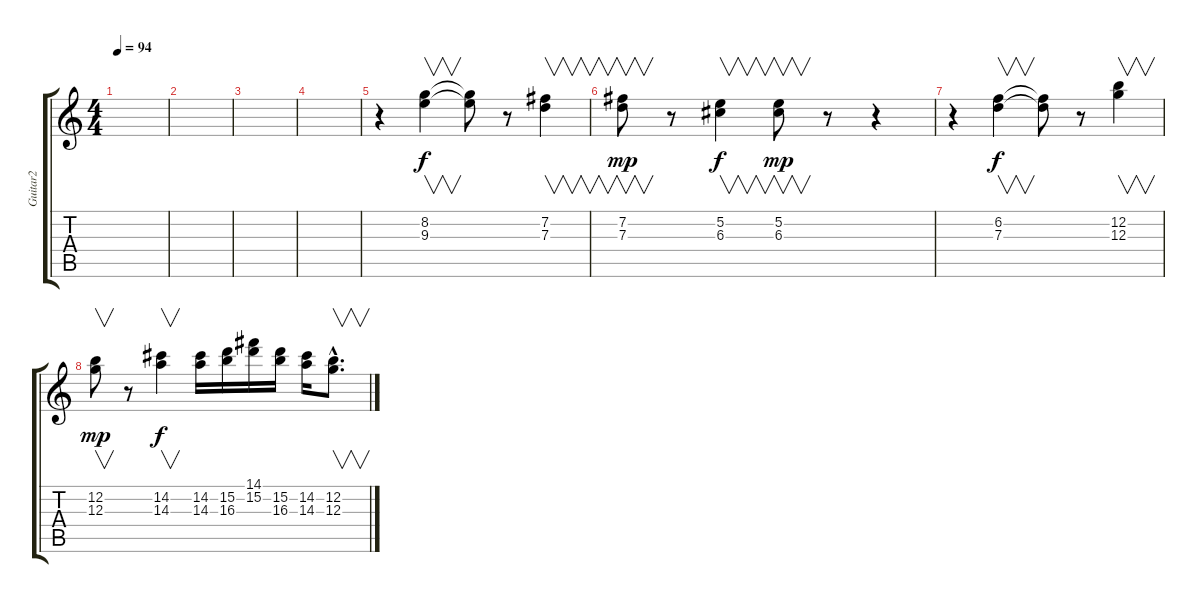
\track ("Guitar2" "Guitar2") {instrument distortionguitar}
\staff {score tabs}
\tuning (E4 B3 G3 D3 A2 E2) {hide}
\ts (4 4)
\tempo 94
\clef g2
\ks c
|
|
|
|
r.4 (8.2 9.3).4{v} (8.2{t} 9.3{t}).8 r.8 (7.2 7.3).4{v} |
(7.2 7.3).8{v dy mp} r.8 (5.2 6.3).4{v dy f} (5.2 6.3).8{v dy mp} r.8 r.4 |
r.4 (6.2 7.3).4{v dy f} (6.2{t} 7.3{t}).8 r.8 (12.2 12.3).4{v} |
(12.2 12.3).8{v dy mp} r.8 (14.2 14.3).4{v dy f} (14.2 14.3).16 (15.2 16.3).16 (14.1 15.2).16 (15.2 16.3).16 (14.2 14.3).16 (12.2{hac} 12.3{hac}).8{v d}
